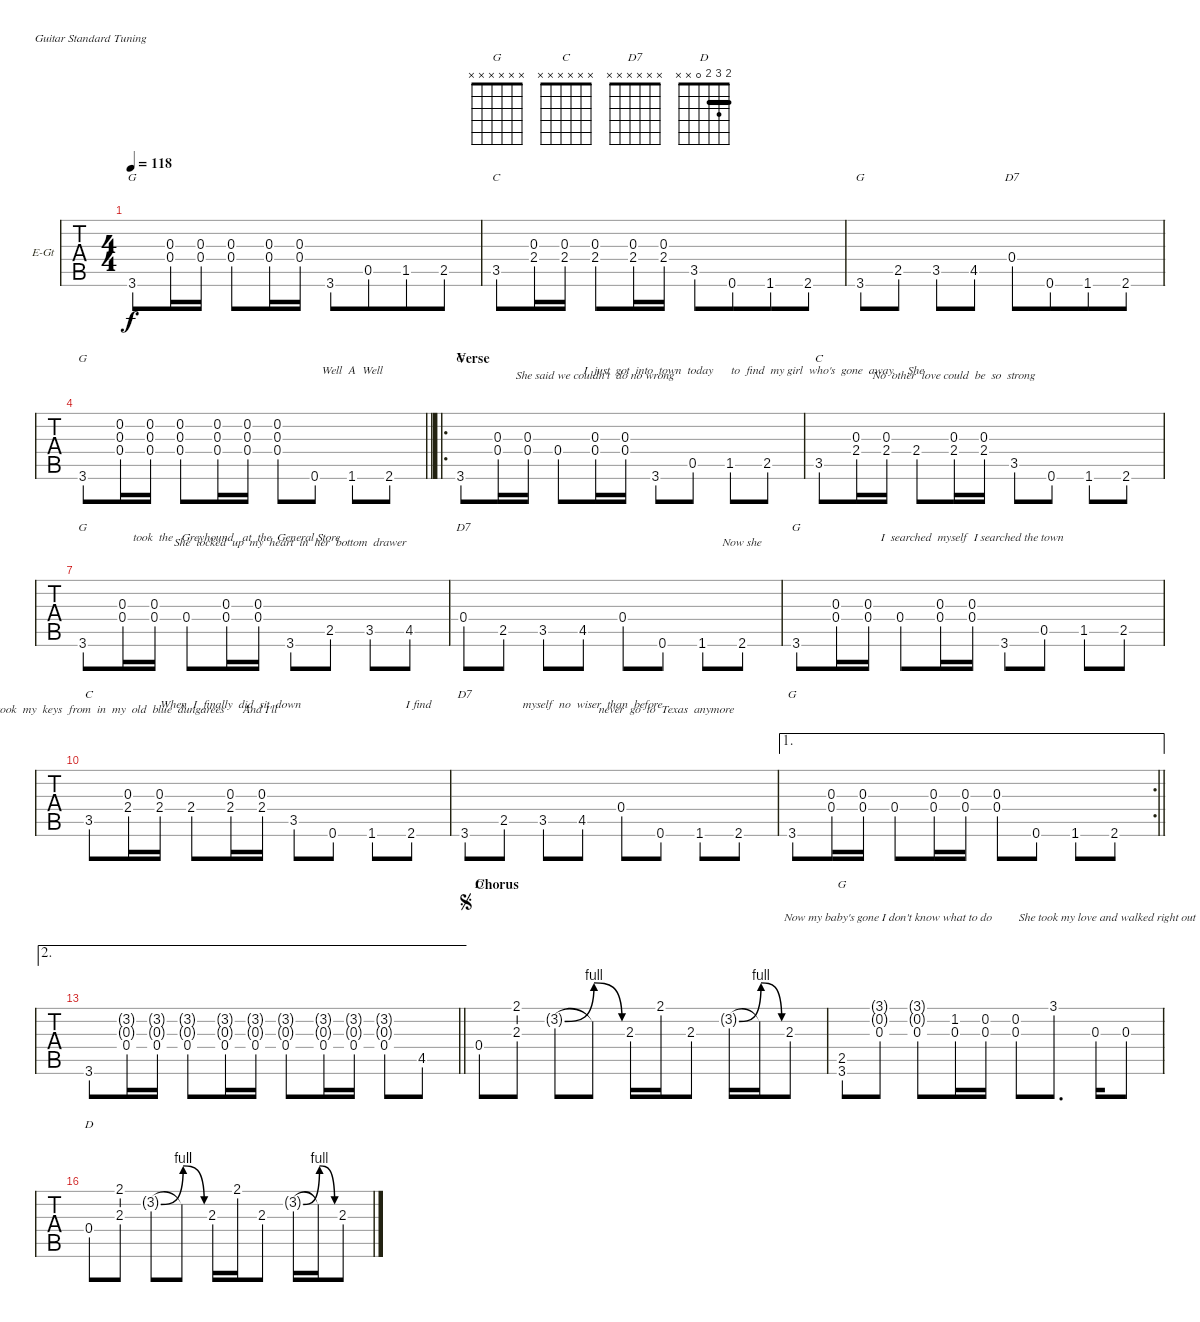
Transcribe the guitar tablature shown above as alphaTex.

\bracketExtendMode nobrackets
\firstSystemTrackNameOrientation horizontal
\otherSystemsTrackNameOrientation horizontal
\defaultBarNumberDisplay FirstOfSystem
\track ("Guitar" "E-Gt") {instrument distortionguitar}
\staff {tabs}
\tuning (E4 B3 G3 D3 A2 E2)
\chord ("G" 3 0 0 0 2 3) {showfingering false}
\chord ("C" x 1 0 2 3 x) {showfingering false}
\chord ("D7" 2 1 2 0 x x) {showfingering false}
\chord ("G" x x x x x x)
\chord ("C" x x x x x x)
\chord ("D7" x x x x x x)
\chord ("D" 2 3 2 0 x x) {showfingering false barre 2}
\ts (4 4)
\tempo 118
\clef g2
\ks c
3.6.8{ch "G" lyrics (0 "") lyrics (1 "") lyrics (2 "") lyrics (3 "") lyrics (4 "") dy f} (0.3 0.4).16{lyrics (0 "") lyrics (1 "") lyrics (2 "") lyrics (3 "") lyrics (4 "")} (0.3 0.4).16{lyrics (0 "") lyrics (1 "") lyrics (2 "") lyrics (3 "") lyrics (4 "")} (0.3 0.4).8{lyrics (0 "") lyrics (1 "") lyrics (2 "") lyrics (3 "") lyrics (4 "")} (0.3 0.4).16{lyrics (0 "") lyrics (1 "") lyrics (2 "") lyrics (3 "") lyrics (4 "")} (0.3 0.4).16{lyrics (0 "") lyrics (1 "") lyrics (2 "") lyrics (3 "") lyrics (4 "")} 3.6.8{lyrics (0 "") lyrics (1 "") lyrics (2 "") lyrics (3 "") lyrics (4 "") beam merge} 0.5.8{lyrics (0 "") lyrics (1 "") lyrics (2 "") lyrics (3 "") lyrics (4 "") beam merge} 1.5.8{lyrics (0 "") lyrics (1 "") lyrics (2 "") lyrics (3 "") lyrics (4 "") beam merge} 2.5.8{lyrics (0 "") lyrics (1 "") lyrics (2 "") lyrics (3 "") lyrics (4 "")} |
\ks g
3.5.8{ch "C" lyrics (0 "") lyrics (1 "") lyrics (2 "") lyrics (3 "") lyrics (4 "")} (0.3 2.4).16{lyrics (0 "") lyrics (1 "") lyrics (2 "") lyrics (3 "") lyrics (4 "")} (0.3 2.4).16{lyrics (0 "") lyrics (1 "") lyrics (2 "") lyrics (3 "") lyrics (4 "")} (0.3 2.4).8{lyrics (0 "") lyrics (1 "") lyrics (2 "") lyrics (3 "") lyrics (4 "")} (0.3 2.4).16{lyrics (0 "") lyrics (1 "") lyrics (2 "") lyrics (3 "") lyrics (4 "")} (0.3 2.4).16{lyrics (0 "") lyrics (1 "") lyrics (2 "") lyrics (3 "") lyrics (4 "")} 3.5.8{lyrics (0 "") lyrics (1 "") lyrics (2 "") lyrics (3 "") lyrics (4 "") beam merge} 0.6.8{lyrics (0 "") lyrics (1 "") lyrics (2 "") lyrics (3 "") lyrics (4 "") beam merge} 1.6.8{lyrics (0 "") lyrics (1 "") lyrics (2 "") lyrics (3 "") lyrics (4 "") beam merge} 2.6.8{lyrics (0 "") lyrics (1 "") lyrics (2 "") lyrics (3 "") lyrics (4 "")} |
3.6.8{ch "G" lyrics (0 "") lyrics (1 "") lyrics (2 "") lyrics (3 "") lyrics (4 "")} 2.5.8{lyrics (0 "") lyrics (1 "") lyrics (2 "") lyrics (3 "") lyrics (4 "")} 3.5.8{lyrics (0 "") lyrics (1 "") lyrics (2 "") lyrics (3 "") lyrics (4 "")} 4.5.8{lyrics (0 "") lyrics (1 "") lyrics (2 "") lyrics (3 "") lyrics (4 "")} 0.4.8{ch "D7" lyrics (0 "") lyrics (1 "") lyrics (2 "") lyrics (3 "") lyrics (4 "") beam merge} 0.6.8{lyrics (0 "") lyrics (1 "") lyrics (2 "") lyrics (3 "") lyrics (4 "") beam merge} 1.6.8{lyrics (0 "") lyrics (1 "") lyrics (2 "") lyrics (3 "") lyrics (4 "") beam merge} 2.6.8{lyrics (0 "") lyrics (1 "") lyrics (2 "") lyrics (3 "") lyrics (4 "")} |
\barLineRight lightlight
3.6.8{ch "G" lyrics (0 "") lyrics (1 "") lyrics (2 "") lyrics (3 "") lyrics (4 "")} (0.3 0.4 0.2).16{lyrics (0 "") lyrics (1 "") lyrics (2 "") lyrics (3 "") lyrics (4 "")} (0.3 0.4 0.2).16{lyrics (0 "") lyrics (1 "") lyrics (2 "") lyrics (3 "") lyrics (4 "")} (0.3 0.4 0.2).8{lyrics (0 "") lyrics (1 "") lyrics (2 "") lyrics (3 "") lyrics (4 "")} (0.3 0.4 0.2).16{lyrics (0 "") lyrics (1 "") lyrics (2 "") lyrics (3 "") lyrics (4 "")} (0.3 0.4 0.2).16{lyrics (0 "") lyrics (1 "") lyrics (2 "") lyrics (3 "") lyrics (4 "")} (0.3 0.4 0.2).8{lyrics (0 "") lyrics (1 "") lyrics (2 "") lyrics (3 "") lyrics (4 "")} 0.6.8{lyrics (0 "") lyrics (1 "") lyrics (2 "") lyrics (3 "") lyrics (4 "")} 1.6.8{lyrics (0 "Well  A  Well") lyrics (1 "") lyrics (2 "") lyrics (3 "") lyrics (4 "")} 2.6.8{lyrics (0 "") lyrics (1 "") lyrics (2 "") lyrics (3 "") lyrics (4 "")} |
\ro
\section ("" "Verse")
3.6.8{ch "G" lyrics (0 "") lyrics (1 "") lyrics (2 "") lyrics (3 "") lyrics (4 "")} (0.3 0.4).16{lyrics (0 "") lyrics (1 "") lyrics (2 "") lyrics (3 "") lyrics (4 "")} (0.3 0.4).16{lyrics (0 "") lyrics (1 "") lyrics (2 "") lyrics (3 "") lyrics (4 "")} 0.4.8{lyrics (0 "") lyrics (1 "") lyrics (2 "") lyrics (3 "") lyrics (4 "")} (0.3 0.4).16{lyrics (0 "") lyrics (1 "She said we couldn't  do no wrong") lyrics (2 "") lyrics (3 "") lyrics (4 "")} (0.3 0.4).16{lyrics (0 "") lyrics (1 "") lyrics (2 "") lyrics (3 "") lyrics (4 "")} 3.6.8{lyrics (0 "") lyrics (1 "") lyrics (2 "") lyrics (3 "") lyrics (4 "")} 0.5.8{lyrics (0 "") lyrics (1 "") lyrics (2 "") lyrics (3 "") lyrics (4 "")} 1.5.8{lyrics (0 "                I  just  got  into  town  today      to  find  my girl  who's  gone  away.    She  ") lyrics (1 "") lyrics (2 "") lyrics (3 "") lyrics (4 "")} 2.5.8{lyrics (0 "") lyrics (1 "") lyrics (2 "") lyrics (3 "") lyrics (4 "")} |
3.5.8{ch "C" lyrics (0 "") lyrics (1 "") lyrics (2 "") lyrics (3 "") lyrics (4 "")} (0.3 2.4).16{lyrics (0 "") lyrics (1 "") lyrics (2 "") lyrics (3 "") lyrics (4 "")} (0.3 2.4).16{lyrics (0 "") lyrics (1 "") lyrics (2 "") lyrics (3 "") lyrics (4 "")} 2.4.8{lyrics (0 "") lyrics (1 "") lyrics (2 "") lyrics (3 "") lyrics (4 "")} (0.3 2.4).16{lyrics (0 "") lyrics (1 "No  other  love could  be  so  strong") lyrics (2 "") lyrics (3 "") lyrics (4 "")} (0.3 2.4).16{lyrics (0 "") lyrics (1 "") lyrics (2 "") lyrics (3 "") lyrics (4 "")} 3.5.8{lyrics (0 "") lyrics (1 "") lyrics (2 "") lyrics (3 "") lyrics (4 "")} 0.6.8{lyrics (0 "") lyrics (1 "") lyrics (2 "") lyrics (3 "") lyrics (4 "")} 1.6.8{lyrics (0 "") lyrics (1 "") lyrics (2 "") lyrics (3 "") lyrics (4 "")} 2.6.8{lyrics (0 "") lyrics (1 "") lyrics (2 "") lyrics (3 "") lyrics (4 "")} |
3.6.8{ch "G" lyrics (0 "") lyrics (1 "") lyrics (2 "") lyrics (3 "") lyrics (4 "")} (0.3 0.4).16{lyrics (0 "") lyrics (1 "") lyrics (2 "") lyrics (3 "") lyrics (4 "")} (0.3 0.4).16{lyrics (0 "") lyrics (1 "") lyrics (2 "") lyrics (3 "") lyrics (4 "")} 0.4.8{lyrics (0 "") lyrics (1 "") lyrics (2 "") lyrics (3 "") lyrics (4 "")} (0.3 0.4).16{lyrics (0 "       took  the   Greyhound   at  the  General Store") lyrics (1 "") lyrics (2 "") lyrics (3 "") lyrics (4 "")} (0.3 0.4).16{lyrics (0 "") lyrics (1 "") lyrics (2 "") lyrics (3 "") lyrics (4 "")} 3.6.8{lyrics (0 "") lyrics (1 "She  locked  up  my  heart  in  her  bottom  drawer") lyrics (2 "") lyrics (3 "") lyrics (4 "")} 2.5.8{lyrics (0 "") lyrics (1 "") lyrics (2 "") lyrics (3 "") lyrics (4 "")} 3.5.8{lyrics (0 "") lyrics (1 "") lyrics (2 "") lyrics (3 "") lyrics (4 "")} 4.5.8{lyrics (0 "") lyrics (1 "") lyrics (2 "") lyrics (3 "") lyrics (4 "")} |
0.4.8{ch "D7" lyrics (0 "") lyrics (1 "") lyrics (2 "") lyrics (3 "") lyrics (4 "")} 2.5.8{lyrics (0 "") lyrics (1 "") lyrics (2 "") lyrics (3 "") lyrics (4 "")} 3.5.8{lyrics (0 "") lyrics (1 "") lyrics (2 "") lyrics (3 "") lyrics (4 "")} 4.5.8{lyrics (0 "") lyrics (1 "") lyrics (2 "") lyrics (3 "") lyrics (4 "")} 0.4.8{lyrics (0 "") lyrics (1 "") lyrics (2 "") lyrics (3 "") lyrics (4 "")} 0.6.8{lyrics (0 "") lyrics (1 "") lyrics (2 "") lyrics (3 "") lyrics (4 "")} 1.6.8{lyrics (0 "") lyrics (1 "") lyrics (2 "") lyrics (3 "") lyrics (4 "")} 2.6.8{lyrics (0 "") lyrics (1 "Now she") lyrics (2 "") lyrics (3 "") lyrics (4 "")} |
3.6.8{ch "G" lyrics (0 "") lyrics (1 "") lyrics (2 "") lyrics (3 "") lyrics (4 "")} (0.3 0.4).16{lyrics (0 "") lyrics (1 "") lyrics (2 "") lyrics (3 "") lyrics (4 "")} (0.3 0.4).16{lyrics (0 "") lyrics (1 "") lyrics (2 "") lyrics (3 "") lyrics (4 "")} 0.4.8{lyrics (0 "") lyrics (1 "") lyrics (2 "") lyrics (3 "") lyrics (4 "")} (0.3 0.4).16{lyrics (0 "") lyrics (1 "") lyrics (2 "") lyrics (3 "") lyrics (4 "")} (0.3 0.4).16{lyrics (0 "I  searched  myself  I searched the town   ") lyrics (1 "") lyrics (2 "") lyrics (3 "") lyrics (4 "")} 3.6.8{lyrics (0 "") lyrics (1 "") lyrics (2 "") lyrics (3 "") lyrics (4 "")} 0.5.8{lyrics (0 "") lyrics (1 "") lyrics (2 "") lyrics (3 "") lyrics (4 "")} 1.5.8{lyrics (0 "") lyrics (1 "") lyrics (2 "") lyrics (3 "") lyrics (4 "")} 2.5.8{lyrics (0 "") lyrics (1 "") lyrics (2 "") lyrics (3 "") lyrics (4 "")} |
3.5.8{ch "C" lyrics (0 "") lyrics (1 "took  my  heart  she  took  my  keys  from  in  my  old  blue  dungarees      And I'll    ") lyrics (2 "") lyrics (3 "") lyrics (4 "")} (0.3 2.4).16{lyrics (0 "") lyrics (1 "") lyrics (2 "") lyrics (3 "") lyrics (4 "")} (0.3 2.4).16{lyrics (0 "") lyrics (1 "") lyrics (2 "") lyrics (3 "") lyrics (4 "")} 2.4.8{lyrics (0 "") lyrics (1 "") lyrics (2 "") lyrics (3 "") lyrics (4 "")} (0.3 2.4).16{lyrics (0 "When  I  finally  did  sit  down") lyrics (1 "") lyrics (2 "") lyrics (3 "") lyrics (4 "")} (0.3 2.4).16{lyrics (0 "") lyrics (1 "") lyrics (2 "") lyrics (3 "") lyrics (4 "")} 3.5.8{lyrics (0 "") lyrics (1 "") lyrics (2 "") lyrics (3 "") lyrics (4 "")} 0.6.8{lyrics (0 "") lyrics (1 "") lyrics (2 "") lyrics (3 "") lyrics (4 "")} 1.6.8{lyrics (0 "") lyrics (1 "") lyrics (2 "") lyrics (3 "") lyrics (4 "")} 2.6.8{lyrics (0 "     I find") lyrics (1 "") lyrics (2 "") lyrics (3 "") lyrics (4 "")} |
3.6.8{ch "D7" lyrics (0 "") lyrics (1 "") lyrics (2 "") lyrics (3 "") lyrics (4 "")} 2.5.8{lyrics (0 "") lyrics (1 "") lyrics (2 "") lyrics (3 "") lyrics (4 "")} 3.5.8{lyrics (0 "") lyrics (1 "") lyrics (2 "") lyrics (3 "") lyrics (4 "")} 4.5.8{lyrics (0 "       myself  no  wiser  than  before") lyrics (1 "") lyrics (2 "") lyrics (3 "") lyrics (4 "")} 0.4.8{lyrics (0 "") lyrics (1 "") lyrics (2 "") lyrics (3 "") lyrics (4 "")} 0.6.8{lyrics (0 "") lyrics (1 "    never  go  to  Texas  anymore      ") lyrics (2 "") lyrics (3 "") lyrics (4 "")} 1.6.8{lyrics (0 "") lyrics (1 "") lyrics (2 "") lyrics (3 "") lyrics (4 "")} 2.6.8{lyrics (0 "") lyrics (1 "") lyrics (2 "") lyrics (3 "") lyrics (4 "")} |
\ae 1
\rc 2
\barLineRight lightlight
3.6.8{ch "G" lyrics (0 "") lyrics (1 "") lyrics (2 "") lyrics (3 "") lyrics (4 "")} (0.3 0.4).16{lyrics (0 "") lyrics (1 "") lyrics (2 "") lyrics (3 "") lyrics (4 "")} (0.3 0.4).16{lyrics (0 "") lyrics (1 "") lyrics (2 "") lyrics (3 "") lyrics (4 "")} 0.4.8{lyrics (0 "") lyrics (1 "") lyrics (2 "") lyrics (3 "") lyrics (4 "")} (0.3 0.4).16{lyrics (0 "") lyrics (1 "") lyrics (2 "") lyrics (3 "") lyrics (4 "")} (0.3 0.4).16{lyrics (0 "") lyrics (1 "") lyrics (2 "") lyrics (3 "") lyrics (4 "")} (0.3 0.4).8{lyrics (0 "") lyrics (1 "") lyrics (2 "") lyrics (3 "") lyrics (4 "")} 0.6.8{lyrics (0 "") lyrics (1 "") lyrics (2 "") lyrics (3 "") lyrics (4 "")} 1.6.8{lyrics (0 "") lyrics (1 "") lyrics (2 "") lyrics (3 "") lyrics (4 "")} 2.6.8{lyrics (0 "") lyrics (1 "") lyrics (2 "") lyrics (3 "") lyrics (4 "")} |
\ae 2
\barLineRight lightlight
3.6.8{lyrics (0 "") lyrics (1 "") lyrics (2 "") lyrics (3 "") lyrics (4 "")} (3.2{g} 0.3{g} 0.4).16{lyrics (0 "") lyrics (1 "") lyrics (2 "") lyrics (3 "") lyrics (4 "")} (3.2{g} 0.3{g} 0.4).16{lyrics (0 "") lyrics (1 "") lyrics (2 "") lyrics (3 "") lyrics (4 "")} (3.2{g} 0.3{g} 0.4).8{lyrics (0 "") lyrics (1 "") lyrics (2 "") lyrics (3 "") lyrics (4 "")} (3.2{g} 0.3{g} 0.4).16{lyrics (0 "") lyrics (1 "") lyrics (2 "") lyrics (3 "") lyrics (4 "")} (3.2{g} 0.3{g} 0.4).16{lyrics (0 "") lyrics (1 "") lyrics (2 "") lyrics (3 "") lyrics (4 "")} (3.2{g} 0.3{g} 0.4).8{lyrics (0 "") lyrics (1 "") lyrics (2 "") lyrics (3 "") lyrics (4 "")} (3.2{g} 0.3{g} 0.4).16{lyrics (0 "") lyrics (1 "") lyrics (2 "") lyrics (3 "") lyrics (4 "")} (3.2{g} 0.3{g} 0.4).16{lyrics (0 "") lyrics (1 "") lyrics (2 "") lyrics (3 "") lyrics (4 "")} (3.2{g} 0.3{g} 0.4).8{lyrics (0 "") lyrics (1 "") lyrics (2 "") lyrics (3 "") lyrics (4 "")} 4.5.8{lyrics (0 "") lyrics (1 "") lyrics (2 "") lyrics (3 "") lyrics (4 "")} |
\section ("" "Chorus")
\jump segno
\ks c
0.4.8{ch "D" lyrics (0 "") lyrics (1 "") lyrics (2 "") lyrics (3 "") lyrics (4 "")} (2.1 2.3).8{lyrics (0 "") lyrics (1 "") lyrics (2 "") lyrics (3 "") lyrics (4 "")} 3.2{be (bend 0 0 15 4) g}.8{lyrics (0 "") lyrics (1 "") lyrics (2 "") lyrics (3 "") lyrics (4 "")} 3.2{be (release 0 4 30 0) t}.8{lyrics (0 "") lyrics (1 "") lyrics (2 "") lyrics (3 "") lyrics (4 "")} 2.3.16{lyrics (0 "") lyrics (1 "") lyrics (2 "") lyrics (3 "") lyrics (4 "")} 2.1.16{lyrics (0 "") lyrics (1 "") lyrics (2 "") lyrics (3 "") lyrics (4 "")} 2.3.8{lyrics (0 "") lyrics (1 "") lyrics (2 "") lyrics (3 "") lyrics (4 "")} 3.2{be (bend 0 0 13.2 4) g}.16{lyrics (0 "") lyrics (1 "") lyrics (2 "") lyrics (3 "") lyrics (4 "")} 3.2{be (release 0 4 29.4 0) t}.16{lyrics (0 "") lyrics (1 "") lyrics (2 "") lyrics (3 "") lyrics (4 "")} 2.3.8{lyrics (0 "") lyrics (1 "") lyrics (2 "") lyrics (3 "") lyrics (4 "")} |
\ks g
(2.5 3.6).8{ch "G" lyrics (0 "") lyrics (1 "") lyrics (2 "") lyrics (3 "") lyrics (4 "")} (3.1{g} 0.2{g} 0.3).8{lyrics (0 "") lyrics (1 "") lyrics (2 "") lyrics (3 "") lyrics (4 "")} (3.1{g} 0.2{g} 0.3).8{lyrics (0 "") lyrics (1 "") lyrics (2 "") lyrics (3 "") lyrics (4 "")} (1.2 0.3).16{lyrics (0 "") lyrics (1 "") lyrics (2 "") lyrics (3 "") lyrics (4 "")} (0.2 0.3).16{lyrics (0 "   Now my baby's gone I don't know what to do         She took my love and walked right out") lyrics (1 "") lyrics (2 "") lyrics (3 "") lyrics (4 "")} (0.2 0.3).8{lyrics (0 "") lyrics (1 "") lyrics (2 "") lyrics (3 "") lyrics (4 "")} 3.1.8{d lyrics (0 "") lyrics (1 "") lyrics (2 "") lyrics (3 "") lyrics (4 "")} 0.3.16{lyrics (0 "") lyrics (1 "") lyrics (2 "") lyrics (3 "") lyrics (4 "")} 0.3.8{lyrics (0 "") lyrics (1 "") lyrics (2 "") lyrics (3 "") lyrics (4 "")} |
0.4.8{ch "D" lyrics (0 "") lyrics (1 "") lyrics (2 "") lyrics (3 "") lyrics (4 "")} (2.1 2.3).8{lyrics (0 "") lyrics (1 "") lyrics (2 "") lyrics (3 "") lyrics (4 "")} 3.2{be (bend 0 0 29.4 4) g}.8{lyrics (0 "") lyrics (1 "") lyrics (2 "") lyrics (3 "") lyrics (4 "")} 3.2{be (release 0 4 29.4 0) t}.8{lyrics (0 "") lyrics (1 "") lyrics (2 "") lyrics (3 "") lyrics (4 "")} 2.3.16{lyrics (0 "") lyrics (1 "") lyrics (2 "") lyrics (3 "") lyrics (4 "")} 2.1.16{lyrics (0 "") lyrics (1 "") lyrics (2 "") lyrics (3 "") lyrics (4 "")} 2.3.8{lyrics (0 "") lyrics (1 "") lyrics (2 "") lyrics (3 "") lyrics (4 "")} 3.2{be (bend 0 0 27 4) g}.16{lyrics (0 "") lyrics (1 "") lyrics (2 "") lyrics (3 "") lyrics (4 "")} 3.2{be (release 0 4 28.2 0) t}.16{lyrics (0 "") lyrics (1 "") lyrics (2 "") lyrics (3 "") lyrics (4 "")} 2.3.8{lyrics (0 "") lyrics (1 "") lyrics (2 "") lyrics (3 "") lyrics (4 "")}
